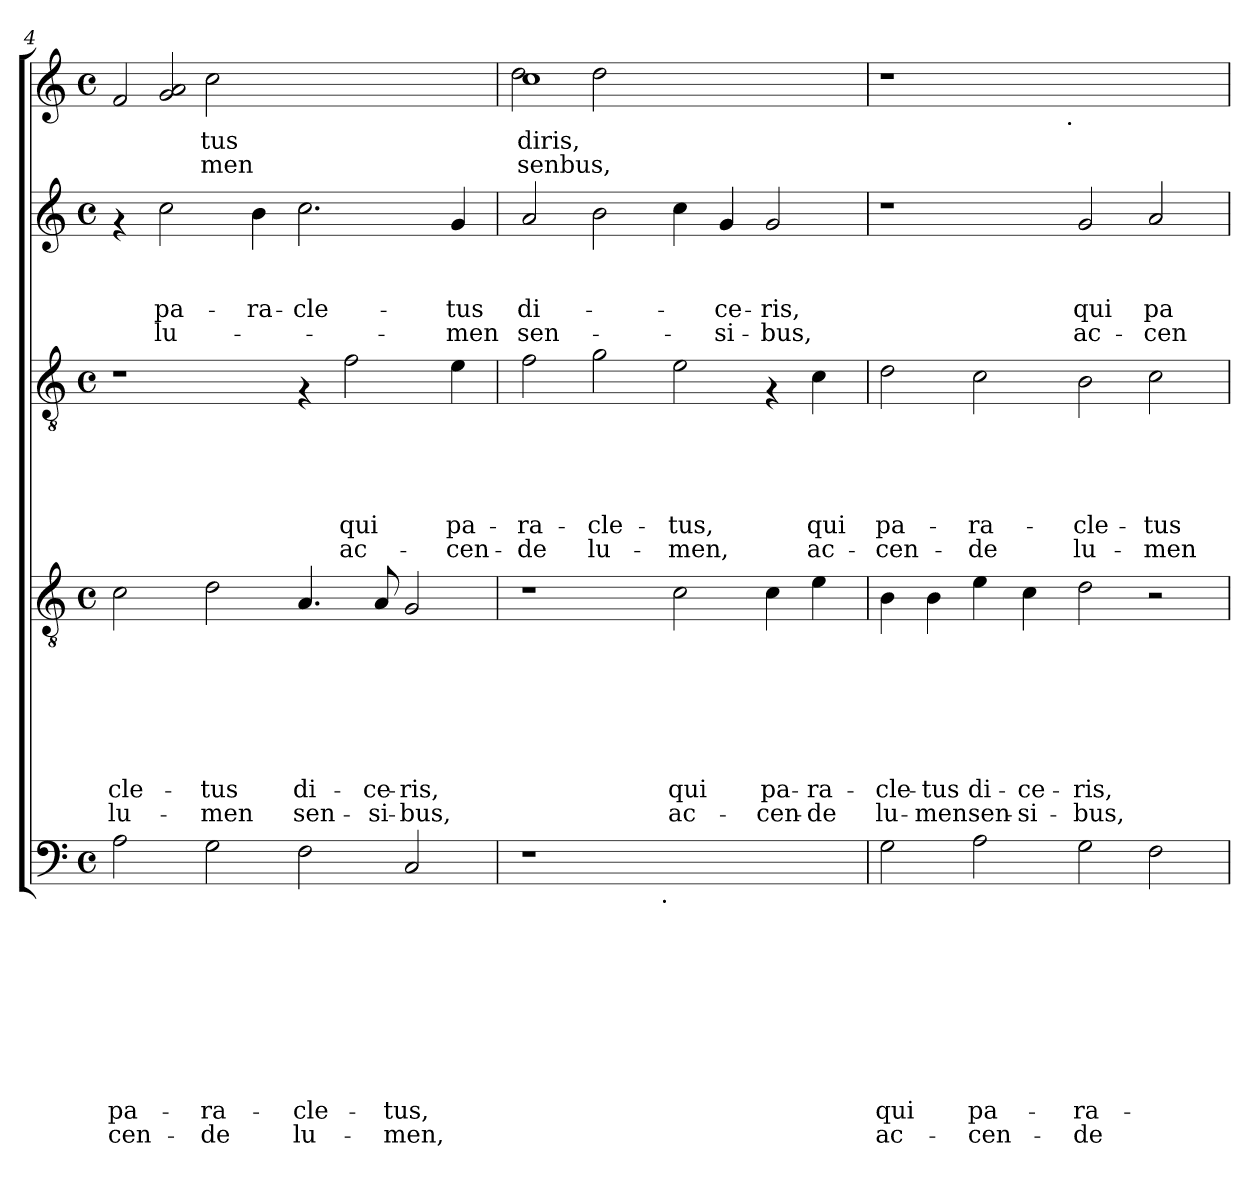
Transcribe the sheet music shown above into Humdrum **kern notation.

**kern	**text	**text	**text	**text	**text	**text	**text	**text	**text	**text	**kern	**text	**text	**text	**text	**text	**text	**text	**text	**kern	**text	**text	**text	**text	**text	**text	**kern	**text	**text	**text	**text	**kern	**text	**text
*part5	*part5	*part5	*part5	*part5	*part5	*part5	*part5	*part5	*part5	*part5	*part4	*part4	*part4	*part4	*part4	*part4	*part4	*part4	*part4	*part3	*part3	*part3	*part3	*part3	*part3	*part3	*part2	*part2	*part2	*part2	*part2	*part1	*part1	*part1
*staff5	*staff5	*staff5	*staff5	*staff5	*staff5	*staff5	*staff5	*staff5	*staff5	*staff5	*staff4	*staff4	*staff4	*staff4	*staff4	*staff4	*staff4	*staff4	*staff4	*staff3	*staff3	*staff3	*staff3	*staff3	*staff3	*staff3	*staff2	*staff2	*staff2	*staff2	*staff2	*staff1	*staff1	*staff1
*clefF4	*	*	*	*	*	*	*	*	*	*	*clefGv2	*	*	*	*	*	*	*	*	*clefGv2	*	*	*	*	*	*	*clefG2	*	*	*	*	*clefG2	*	*
*k[]	*	*	*	*	*	*	*	*	*	*	*k[]	*	*	*	*	*	*	*	*	*k[]	*	*	*	*	*	*	*k[]	*	*	*	*	*k[]	*	*
*C:	*	*	*	*	*	*	*	*	*	*	*C:	*	*	*	*	*	*	*	*	*C:	*	*	*	*	*	*	*C:	*	*	*	*	*C:	*	*
*M4/4	*	*	*	*	*	*	*	*	*	*	*M4/4	*	*	*	*	*	*	*	*	*M4/4	*	*	*	*	*	*	*M4/4	*	*	*	*	*M4/4	*	*
*met(c)	*	*	*	*	*	*	*	*	*	*	*met(c)	*	*	*	*	*	*	*	*	*met(c)	*	*	*	*	*	*	*met(c)	*	*	*	*	*met(c)	*	*
=4	=4	=4	=4	=4	=4	=4	=4	=4	=4	=4	=4	=4	=4	=4	=4	=4	=4	=4	=4	=4	=4	=4	=4	=4	=4	=4	=4	=4	=4	=4	=4	=4	=4	=4
!	!	!	!	!	!	!	!	!	!LO:LY:b	!LO:LY:b	!	!	!	!	!	!	!	!LO:LY:b	!LO:LY:b	!	!	!	!	!	!	!	!	!	!	!	!	!	!	!
*	*	*	*	*	*	*	*	*	*	*	*	*	*	*	*	*	*	*	*	*	*	*	*	*	*	*	*	*	*	*	*	*^	*	*
2A\	.	.	.	.	.	.	.	.	pa-	-cen-	2c\	.	.	.	.	.	.	-cle-	lu-	1r	.	.	.	.	.	.	4rf	.	.	.	.	2f/	4ryy	.	.
!	!	!	!	!	!	!	!	!	!	!	!	!	!	!	!	!	!	!	!	!	!	!	!	!	!	!	!	!	!	!LO:LY:b	!LO:LY:b	!	!	!	!
.	.	.	.	.	.	.	.	.	.	.	.	.	.	.	.	.	.	.	.	.	.	.	.	.	.	.	2cc\	.	.	-pa-	-lu-	.	2g/ 2a/	.	.
!	!	!	!	!	!	!	!	!	!LO:LY:b	!LO:LY:b	!	!	!	!	!	!	!	!LO:LY:b	!LO:LY:b	!	!	!	!	!	!	!	!	!	!	!	!	!	!	!LO:LY:b	!LO:LY:b
2G\	.	.	.	.	.	.	.	.	-ra-	-de	2d\	.	.	.	.	.	.	-tus	-men	.	.	.	.	.	.	.	.	.	.	.	.	2cc\	.	-tus	men
!	!	!	!	!	!	!	!	!	!	!	!	!	!	!	!	!	!	!	!	!	!	!	!	!	!	!	!	!	!	!LO:LY:b	!	!	!	!	!
.	.	.	.	.	.	.	.	.	.	.	.	.	.	.	.	.	.	.	.	.	.	.	.	.	.	.	4b\	.	.	-ra-	.	.	1ryy	.	.
!	!	!	!	!	!	!	!	!	!LO:LY:b	!LO:LY:b	!	!	!	!	!	!	!	!LO:LY:b	!LO:LY:b	!	!	!	!	!	!	!	!	!	!	!LO:LY:b	!	!	!	!	!
2F\	.	.	.	.	.	.	.	.	-cle-	lu-	4.A/	.	.	.	.	.	.	di-	sen-	4rF	.	.	.	.	.	.	2.cc\	.	.	-cle-	.	1ryy	.	.	.
!	!	!	!	!	!	!	!	!	!	!	!	!	!	!	!	!	!	!	!	!	!	!	!	!	!LO:LY:b	!LO:LY:b	!	!	!	!	!	!	!	!	!
.	.	.	.	.	.	.	.	.	.	.	.	.	.	.	.	.	.	.	.	2f\	.	.	.	.	-qui	-ac-	.	.	.	.	.	.	.	.	.
!	!	!	!	!	!	!	!	!	!	!	!	!	!	!	!	!	!	!LO:LY:b	!LO:LY:b	!	!	!	!	!	!	!	!	!	!	!	!	!	!	!	!
.	.	.	.	.	.	.	.	.	.	.	8A/	.	.	.	.	.	.	-ce-	-si-	.	.	.	.	.	.	.	.	.	.	.	.	.	.	.	.
!	!	!	!	!	!	!	!	!	!LO:LY:b	!LO:LY:b	!	!	!	!	!	!	!	!LO:LY:b	!LO:LY:b	!	!	!	!	!	!	!	!	!	!	!	!	!	!	!	!
2C/	.	.	.	.	.	.	.	.	-tus,	-men,	2G/	.	.	.	.	.	.	-ris,	-bus,	.	.	.	.	.	.	.	.	.	.	.	.	.	.	.	.
!	!	!	!	!	!	!	!	!	!	!	!	!	!	!	!	!	!	!	!	!	!	!	!	!	!LO:LY:b	!LO:LY:b	!	!	!	!LO:LY:b	!LO:LY:b	!	!	!	!
.	.	.	.	.	.	.	.	.	.	.	.	.	.	.	.	.	.	.	.	4e\	.	.	.	.	pa-	-cen-	4g/	.	.	-tus	-men	.	4ryy	.	.
=5	=5	=5	=5	=5	=5	=5	=5	=5	=5	=5	=5	=5	=5	=5	=5	=5	=5	=5	=5	=5	=5	=5	=5	=5	=5	=5	=5	=5	=5	=5	=5	=5	=5	=5	=5
!	!	!	!	!	!	!	!	!	!	!	!	!	!	!	!	!	!	!	!	!	!	!	!	!	!LO:LY:b	!LO:LY:b	!	!	!	!LO:LY:b	!LO:LY:b	!	!	!LO:LY:b	!LO:LY:b
*^	*	*	*	*	*	*	*	*	*	*	*	*	*	*	*	*	*	*	*	*	*	*	*	*	*	*	*	*	*	*	*	*	*	*	*
1r	2ryy	.	.	.	.	.	.	.	.	.	.	1r	.	.	.	.	.	.	.	.	2f\	.	.	.	.	-ra-	-de	2a/	.	.	di-	sen-	1cc	2dd\	diris,-	senbus,-
!	!	!	!	!	!	!	!	!	!	!	!	!	!	!	!	!	!	!	!	!	!	!	!	!	!	!LO:LY:b	!LO:LY:b	!	!	!	!	!	!	!	!	!
.	4...ryy	.	.	.	.	.	.	.	.	.	.	.	.	.	.	.	.	.	.	.	2g\	.	.	.	.	-cle-	lu-	2b\	.	.	.	.	.	2dd\	.	.
!	!LO:TX:b:t=.	!	!	!	!	!	!	!	!	!	!	!	!	!	!	!	!	!	!	!	!	!	!	!	!	!	!	!	!	!	!	!	!	!	!	!
.	1ryy	.	.	.	.	.	.	.	.	.	.	.	.	.	.	.	.	.	.	.	.	.	.	.	.	.	.	.	.	.	.	.	.	.	.	.
!	!	!	!	!	!	!	!	!	!	!	!	!	!	!	!	!	!	!	!LO:LY:b	!LO:LY:b	!	!	!	!	!	!LO:LY:b	!LO:LY:b	!	!	!	!	!	!	!	!	!
1ryy	.	.	.	.	.	.	.	.	.	.	.	2c\	.	.	.	.	.	.	qui	ac-	2e\	.	.	.	.	-tus,	-men,	4cc\	.	.	.	.	1ryy	1ryy	.	.
!	!	!	!	!	!	!	!	!	!	!	!	!	!	!	!	!	!	!	!	!	!	!	!	!	!	!	!	!	!	!	!LO:LY:b	!LO:LY:b	!	!	!	!
.	.	.	.	.	.	.	.	.	.	.	.	.	.	.	.	.	.	.	.	.	.	.	.	.	.	.	.	4g/	.	.	-ce-	-si-	.	.	.	.
!	!	!	!	!	!	!	!	!	!	!	!	!	!	!	!	!	!	!	!LO:LY:b	!LO:LY:b	!	!	!	!	!	!	!	!	!	!	!LO:LY:b	!LO:LY:b	!	!	!	!
.	.	.	.	.	.	.	.	.	.	.	.	4c\	.	.	.	.	.	.	pa-	-cen-	4rF	.	.	.	.	.	.	2g/	.	.	-ris,	-bus,	.	.	.	.
!	!	!	!	!	!	!	!	!	!	!	!	!	!	!	!	!	!	!	!LO:LY:b	!LO:LY:b	!	!	!	!	!	!LO:LY:b	!LO:LY:b	!	!	!	!	!	!	!	!	!
.	.	.	.	.	.	.	.	.	.	.	.	4e\	.	.	.	.	.	.	-ra-	-de	4c\	.	.	.	.	qui	ac-	.	.	.	.	.	.	.	.	.
.	32ryy	.	.	.	.	.	.	.	.	.	.	.	.	.	.	.	.	.	.	.	.	.	.	.	.	.	.	.	.	.	.	.	.	.	.	.
!!LO:PB:g=z	!!
=6	=6	=6	=6	=6	=6	=6	=6	=6	=6	=6	=6	=6	=6	=6	=6	=6	=6	=6	=6	=6	=6	=6	=6	=6	=6	=6	=6	=6	=6	=6	=6	=6	=6	=6	=6	=6
!	!	!	!	!	!	!	!	!	!	!LO:LY:b	!LO:LY:b	!	!	!	!	!	!	!	!LO:LY:b	!LO:LY:b	!	!	!	!	!	!LO:LY:b	!LO:LY:b	!	!	!	!	!	!	!	!	!
*v	*v	*	*	*	*	*	*	*	*	*	*	*	*	*	*	*	*	*	*	*	*	*	*	*	*	*	*	*	*	*	*	*	*	*	*	*
2G\	.	.	.	.	.	.	.	.	qui	ac-	4B\	.	.	.	.	.	.	-cle-	lu-	2d\	.	.	.	.	pa-	-cen-	1r	.	.	.	.	1r	2ryy	.	.
!	!	!	!	!	!	!	!	!	!	!	!	!	!	!	!	!	!	!LO:LY:b	!LO:LY:b	!	!	!	!	!	!	!	!	!	!	!	!	!	!	!	!
.	.	.	.	.	.	.	.	.	.	.	4B\	.	.	.	.	.	.	-tus	-men	.	.	.	.	.	.	.	.	.	.	.	.	.	.	.	.
!	!	!	!	!	!	!	!	!	!LO:LY:b	!LO:LY:b	!	!	!	!	!	!	!	!LO:LY:b	!LO:LY:b	!	!	!	!	!	!LO:LY:b	!LO:LY:b	!	!	!	!	!	!	!	!	!
2A\	.	.	.	.	.	.	.	.	pa-	-cen-	4e\	.	.	.	.	.	.	di-	sen-	2c\	.	.	.	.	-ra-	-de	.	.	.	.	.	.	4...ryy	.	.
!	!	!	!	!	!	!	!	!	!	!	!	!	!	!	!	!	!	!LO:LY:b	!LO:LY:b	!	!	!	!	!	!	!	!	!	!	!	!	!	!	!	!
.	.	.	.	.	.	.	.	.	.	.	4c\	.	.	.	.	.	.	-ce-	-si-	.	.	.	.	.	.	.	.	.	.	.	.	.	.	.	.
!	!	!	!	!	!	!	!	!	!	!	!	!	!	!	!	!	!	!	!	!	!	!	!	!	!	!	!	!	!	!	!	!	!LO:TX:b:t=.	!	!
.	.	.	.	.	.	.	.	.	.	.	.	.	.	.	.	.	.	.	.	.	.	.	.	.	.	.	.	.	.	.	.	.	1ryy	.	.
!	!	!	!	!	!	!	!	!	!LO:LY:b	!LO:LY:b	!	!	!	!	!	!	!	!LO:LY:b	!LO:LY:b	!	!	!	!	!	!LO:LY:b	!LO:LY:b	!	!	!	!LO:LY:b	!LO:LY:b	!	!	!	!
2G\	.	.	.	.	.	.	.	.	-ra-	-de	2d\	.	.	.	.	.	.	-ris,	-bus,	2B\	.	.	.	.	-cle-	lu-	2g/	.	.	qui	ac-	1ryy	.	.	.
!	!	!	!	!	!	!	!	!	!	!	!	!	!	!	!	!	!	!	!	!	!	!	!	!	!LO:LY:b	!LO:LY:b	!	!	!	!LO:LY:b	!LO:LY:b	!	!	!	!
2F\	.	.	.	.	.	.	.	.	.	.	2r	.	.	.	.	.	.	.	.	2c\	.	.	.	.	-tus	-men	2a/	.	.	pa-	-cen-	.	.	.	.
.	.	.	.	.	.	.	.	.	.	.	.	.	.	.	.	.	.	.	.	.	.	.	.	.	.	.	.	.	.	.	.	.	32ryy	.	.
*	*	*	*	*	*	*	*	*	*	*	*	*	*	*	*	*	*	*	*	*	*	*	*	*	*	*	*	*	*	*	*	*v	*v	*	*
=	=	=	=	=	=	=	=	=	=	=	=	=	=	=	=	=	=	=	=	=	=	=	=	=	=	=	=	=	=	=	=	=	=	=
*-	*-	*-	*-	*-	*-	*-	*-	*-	*-	*-	*-	*-	*-	*-	*-	*-	*-	*-	*-	*-	*-	*-	*-	*-	*-	*-	*-	*-	*-	*-	*-	*-	*-	*-
